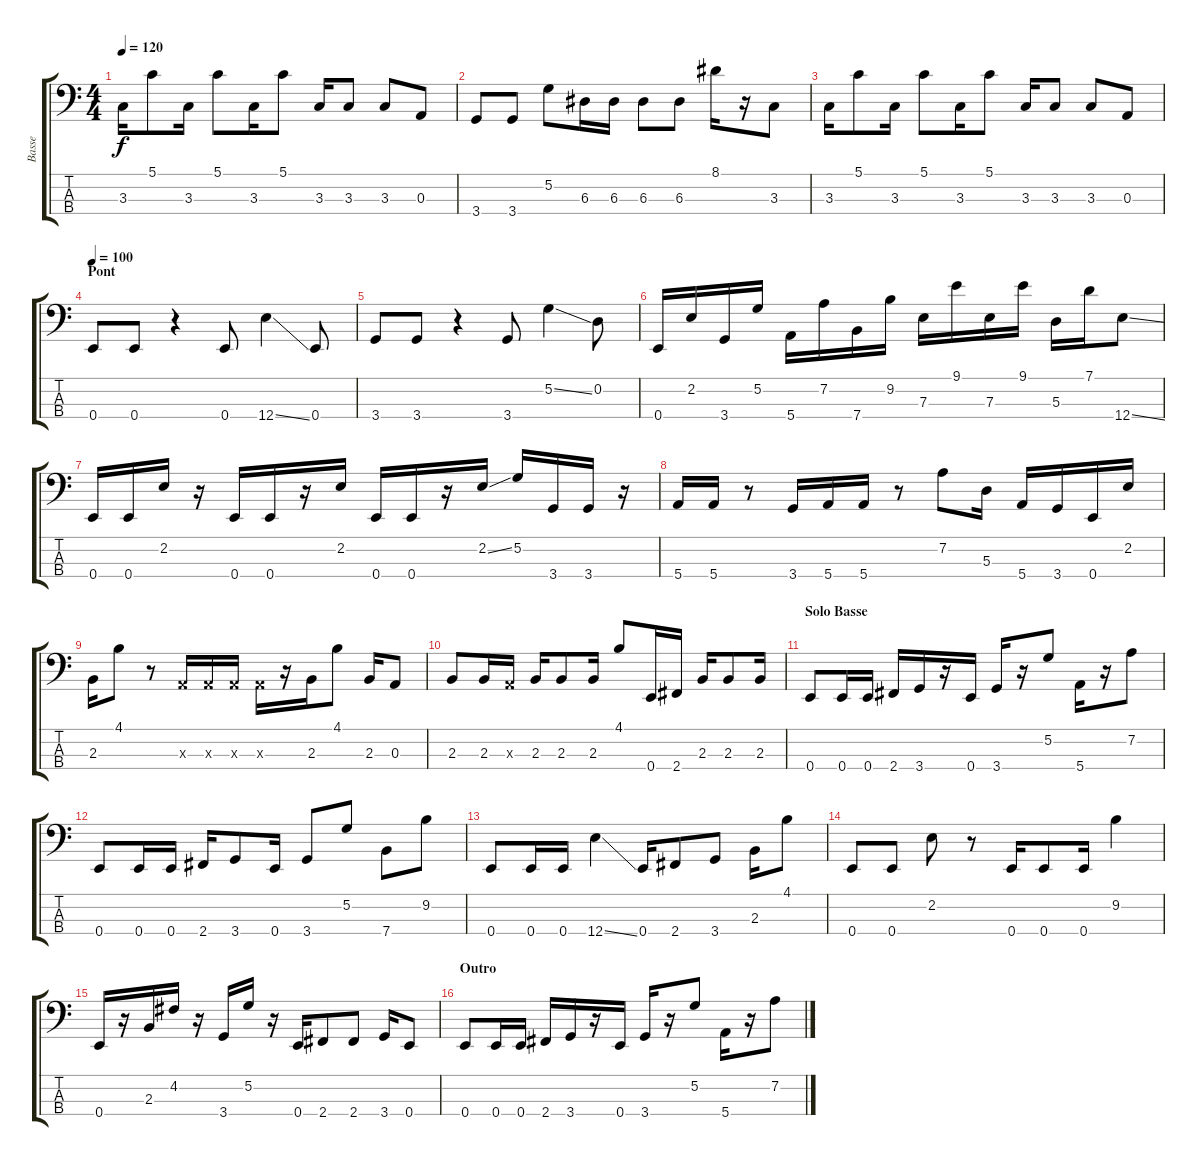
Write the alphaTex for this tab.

\track ("Basse" "Basse") {instrument slapbass2}
\staff {score tabs}
\tuning (G2 D2 A1 E1) {hide}
\ts (4 4)
\tempo 120
\clef f4
\ks c
3.3.16{dy f} 5.1.8 3.3.16 5.1.8 3.3.16 5.1.8 3.3.16 3.3.8 3.3.8 0.3.8 |
3.4.8 3.4.8 5.2.8 6.3.16 6.3.16 6.3.8 6.3.8 8.1.16 r.16 3.3.8 |
3.3.16 5.1.8 3.3.16 5.1.8 3.3.16 5.1.8 3.3.16 3.3.8 3.3.8 0.3.8 |
\section ("" "Pont")
\tempo 100
0.4.8 0.4.8 r.4 0.4.8 12.4{ss}.4 0.4.8 |
3.4.8 3.4.8 r.4 3.4.8 5.2{ss}.4 0.2.8 |
0.4.16 2.2.16 3.4.16 5.2.16 5.4.16 7.2.16 7.4.16 9.2.16 7.3.16 9.1.16 7.3.16 9.1.16 5.3.16 7.1.16 12.4{ss}.8 |
0.4.16 0.4.16 2.2.16 r.16 0.4.16 0.4.16 r.16 2.2.16 0.4.16 0.4.16 r.16 2.2{ss}.16 5.2.16 3.4.16 3.4.16 r.16 |
5.4.16 5.4.16 r.8 3.4.16 5.4.16 5.4.16 r.8 7.2.8 5.3.16 5.4.16 3.4.16 0.4.16 2.2.16 |
2.3.16 4.1.8 r.8 0.3{x}.16 0.3{x}.16 0.3{x}.16 0.3{x}.16 r.16 2.3.16 4.1.8 2.3.16 0.3.8 |
2.3.8 2.3.16 0.3{x}.16 2.3.16 2.3.8 2.3.16 4.1.8 0.4.16 2.4.16 2.3.16 2.3.8 2.3.16 |
\section ("" "Solo Basse")
0.4.8 0.4.16 0.4.16 2.4.16 3.4.16 r.16 0.4.16 3.4.16 r.16 5.2.8 5.4.16 r.16 7.2.8 |
0.4.8 0.4.16 0.4.16 2.4.16 3.4.8 0.4.16 3.4.8 5.2.8 7.4.8 9.2.8 |
0.4.8 0.4.16 0.4.16 12.4{ss}.4 0.4.16 2.4.8 3.4.8 2.3.16 4.1.8 |
0.4.8 0.4.8 2.2.8 r.8 0.4.16 0.4.8 0.4.16 9.2.4 |
0.4.16 r.16 2.3.16 4.2.16 r.16 3.4.16 5.2.16 r.16 0.4.16 2.4.8 2.4.8 3.4.16 0.4.8 |
\section ("" "Outro")
0.4.8 0.4.16 0.4.16 2.4.16 3.4.16 r.16 0.4.16 3.4.16 r.16 5.2.8 5.4.16 r.16 7.2.8
